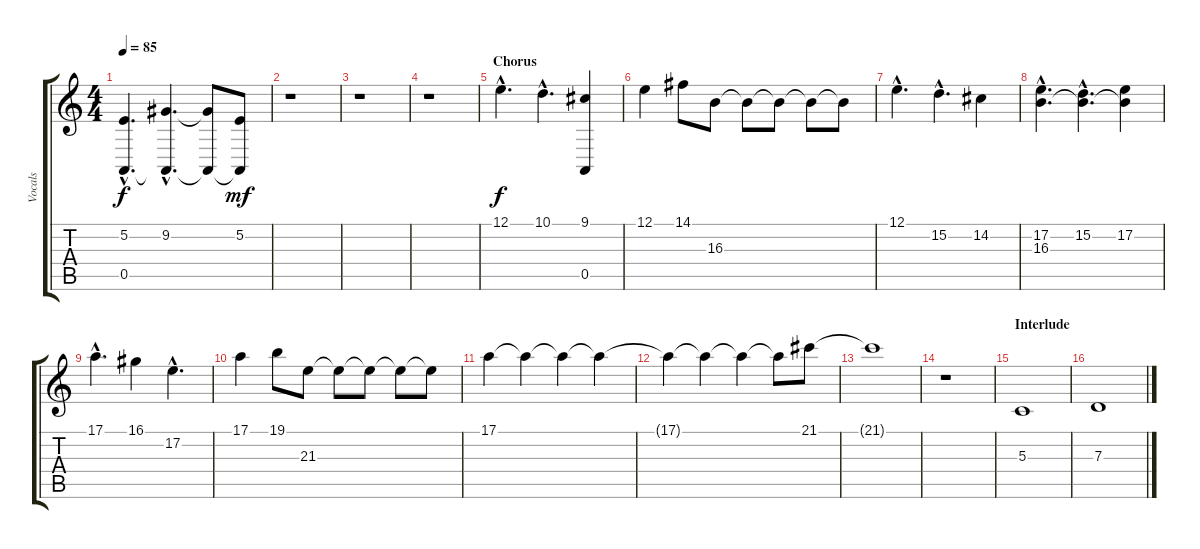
\track ("Vocals" "Vocals") {instrument stringensemble1}
\staff {score tabs}
\tuning (E4 B3 G3 D3 A2 E2) {hide}
\ts (4 4)
\tempo 85
\clef g2
\ks c
(5.2{hac t} 0.5{hac t}).4{d dy f} (9.2{hac} 0.5{hac t}).4{d} (9.2{t} 0.5{t}).8 (5.2 0.5{t}).8{dy mf} |
r.1 |
r.1 |
r.1 |
\section ("" "Chorus")
12.1{hac}.4{d dy f} 10.1{hac}.4{d} (9.1 0.5).4 |
12.1.4 14.1.8 16.3.8 16.3{t}.8 16.3{t}.8 16.3{t}.8 16.3{t}.8 |
12.1{hac}.4{d} 15.2{hac}.4{d} 14.2.4 |
(17.2{hac} 16.3{hac}).4{d} (15.2{hac} 16.3{hac t}).4{d} (17.2 16.3{t}).4 |
17.1{hac}.4{d} 16.1.4 17.2{hac}.4{d} |
17.1.4 19.1.8 21.3.8 21.3{t}.8 21.3{t}.8 21.3{t}.8 21.3{t}.8 |
17.1.4 17.1{t}.4 17.1{t}.4 17.1{t}.4 |
17.1{t}.4 17.1{t}.4 17.1{t}.4 17.1{t}.8 21.1.8 |
21.1{t}.1 |
r.1 |
\section ("" "Interlude")
5.3.1{instrument birdtweet} |
7.3.1
